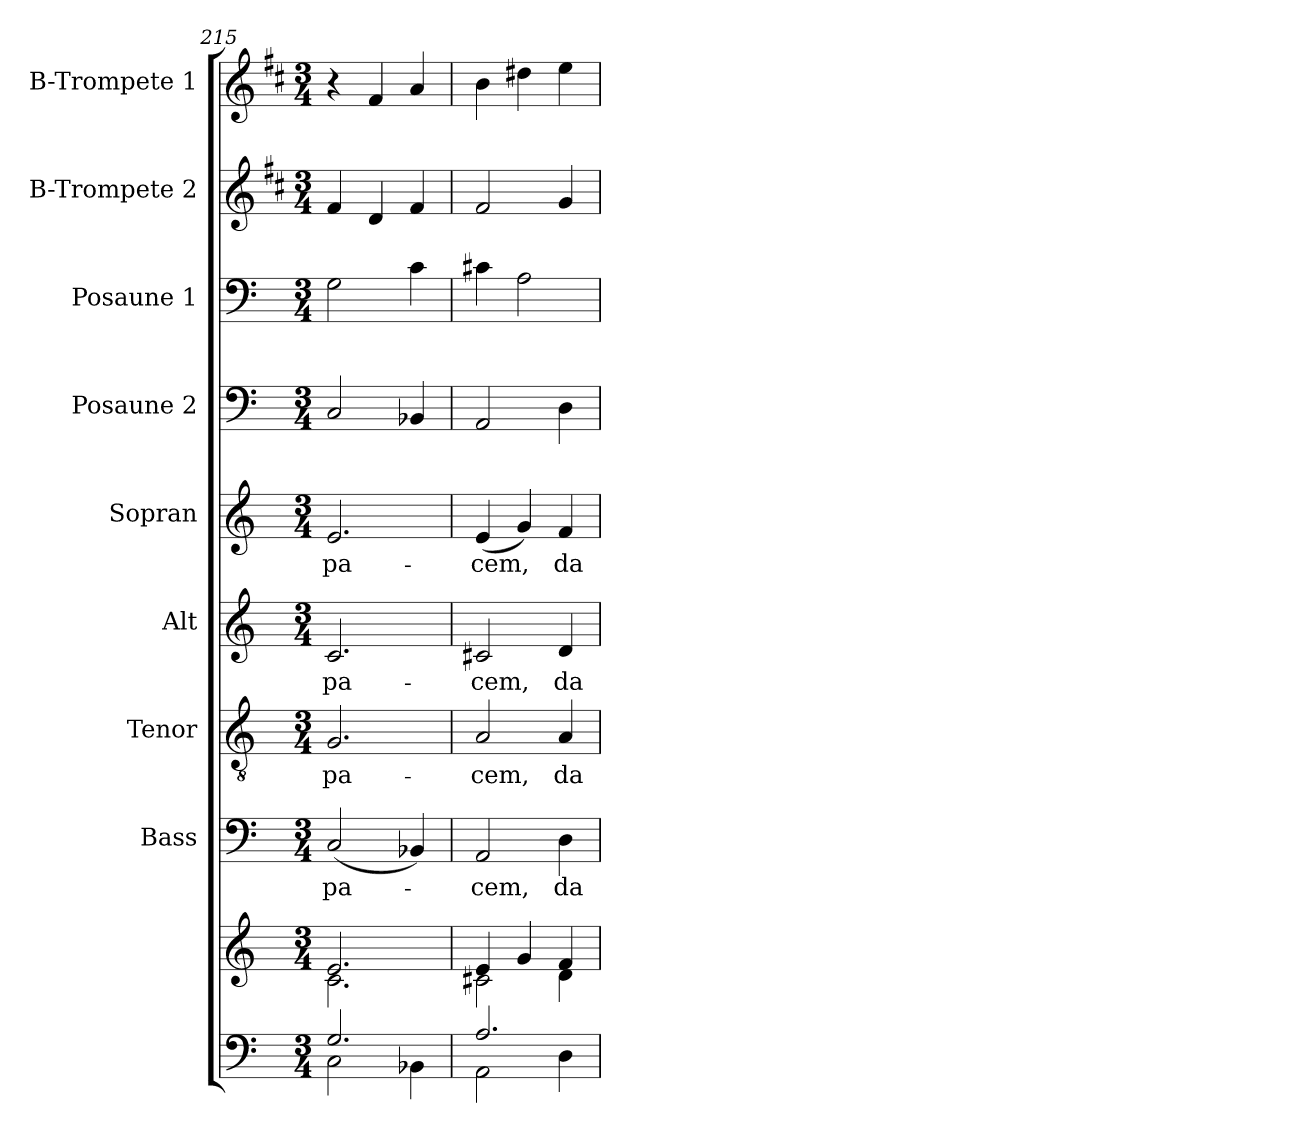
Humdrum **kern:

**kern	**kern	**kern	**text	**kern	**text	**kern	**text	**kern	**text	**kern	**kern	**kern	**kern
*part9	*part9	*part8	*part8	*part7	*part7	*part6	*part6	*part5	*part5	*part4	*part3	*part2	*part1
*staff10	*staff9	*staff8	*staff8	*staff7	*staff7	*staff6	*staff6	*staff5	*staff5	*staff4	*staff3	*staff2	*staff1
*	*	*I"Bass	*	*I"Tenor	*	*I"Alt	*	*I"Sopran	*	*I"Posaune 2	*I"Posaune 1	*I"B-Trompete 2	*I"B-Trompete 1
*	*	*I'B.	*	*I'T.	*	*I'A.	*	*I'S.	*	*I'Pos. 2	*I'Pos. 1	*I'B Trp. 2	*I'B Trp. 1
*clefF4	*clefG2	*clefF4	*	*clefGv2	*	*clefG2	*	*clefG2	*	*clefF4	*clefF4	*clefG2	*clefG2
*	*	*	*	*	*	*	*	*	*	*	*	*ITrd1c2	*ITrd1c2
*k[]	*k[]	*k[]	*	*k[]	*	*k[]	*	*k[]	*	*k[]	*k[]	*k[]	*k[]
*C:	*C:	*C:	*	*C:	*	*C:	*	*C:	*	*C:	*C:	*C:	*C:
*M3/4	*M3/4	*M3/4	*	*M3/4	*	*M3/4	*	*M3/4	*	*M3/4	*M3/4	*M3/4	*M3/4
=215	=215	=215	=215	=215	=215	=215	=215	=215	=215	=215	=215	=215	=215
*^	*^	*	*	*	*	*	*	*	*	*	*	*	*
!	!	!	!	!	!LO:LY:b	!	!LO:LY:b	!	!LO:LY:b	!	!LO:LY:b	!	!	!	!
2.G/	2C\	2.e/	2.c\	(<2C/	pa-	2.G/	pa-	2.c/	pa-	2.e/	pa-	2C/	2G\	4e/	4r
.	.	.	.	.	.	.	.	.	.	.	.	.	.	4c/	4e/
.	4BB-X\	.	.	4BB-X/)	.	.	.	.	.	.	.	4BB-X/	4c\	4e/	4g/
=216	=216	=216	=216	=216	=216	=216	=216	=216	=216	=216	=216	=216	=216	=216	=216
!	!	!	!	!	!LO:LY:b	!	!LO:LY:b	!	!LO:LY:b	!	!LO:LY:b	!	!	!	!
2.A/	2AA\	4e/	2c#X\	2AA/	-cem,	2A/	-cem,	2c#X/	-cem,	(<4e/	-cem,	2AA/	4c#X\	2e/	4a\
.	.	4g/	.	.	.	.	.	.	.	4g/)	.	.	2A\	.	4cc#X\
!	!	!	!	!	!LO:LY:b	!	!LO:LY:b	!	!LO:LY:b	!	!LO:LY:b	!	!	!	!
.	4D\	4f/	4d\	4D\	da	4A/	da	4d/	da	4f/	da	4D\	.	4f/	4dd\
*v	*v	*	*	*	*	*	*	*	*	*	*	*	*	*	*
*	*v	*v	*	*	*	*	*	*	*	*	*	*	*	*
=	=	=	=	=	=	=	=	=	=	=	=	=	=
*-	*-	*-	*-	*-	*-	*-	*-	*-	*-	*-	*-	*-	*-
